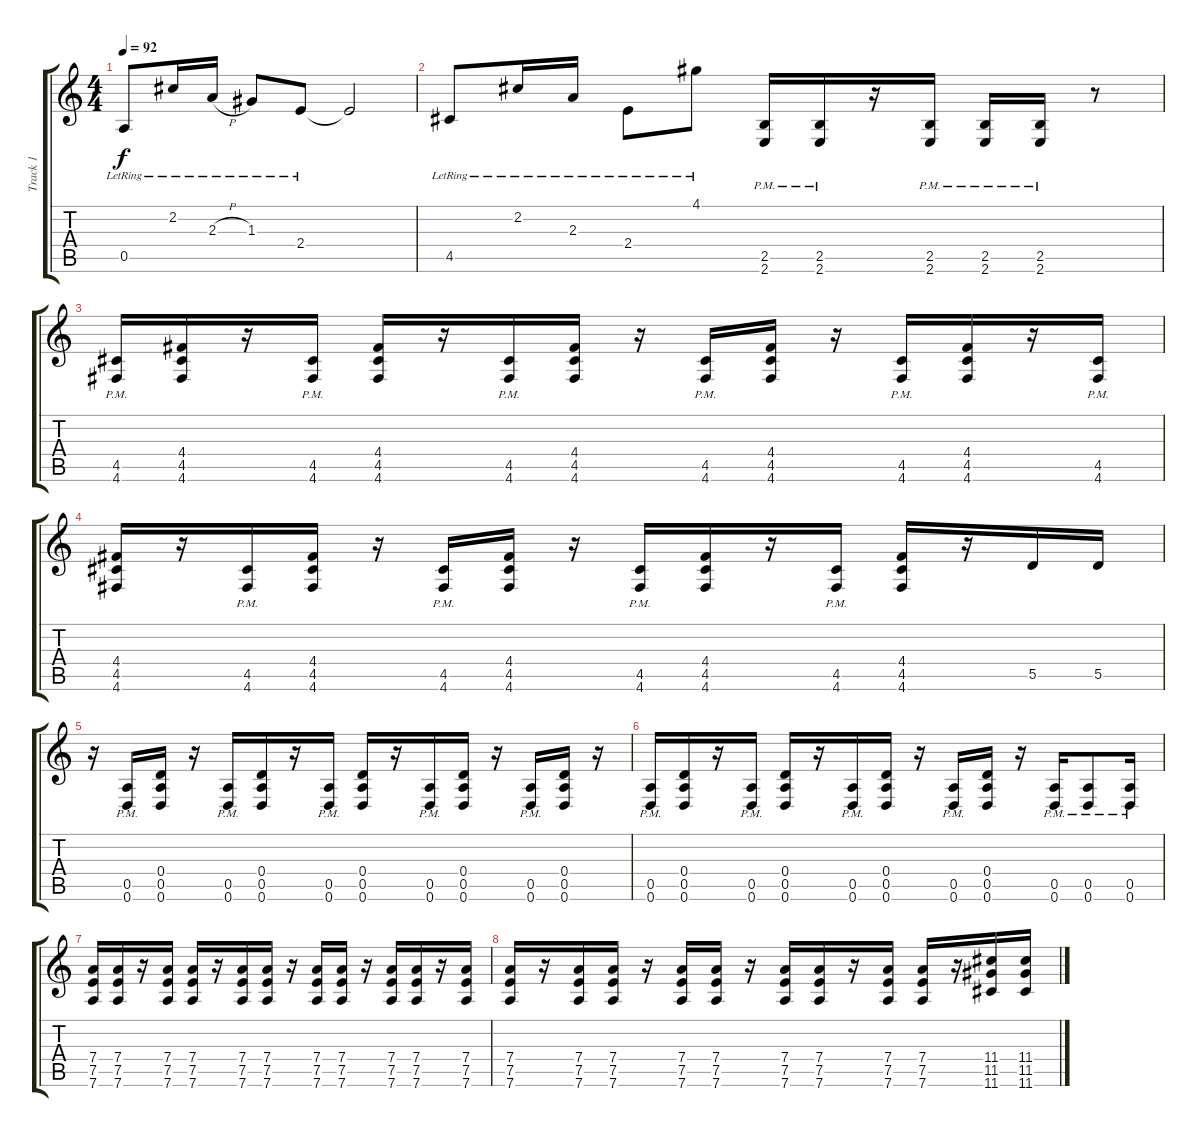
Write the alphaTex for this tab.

\track ("Track 1" "Track 1") {instrument distortionguitar}
\staff {score tabs}
\tuning (E4 B3 G3 D3 A2 D2) {hide}
\ts (4 4)
\tempo 92
\clef g2
\ks c
0.5{lr}.8{dy f} 2.2{lr}.16 2.3{h lr}.16 1.3{lr}.8 2.4{lr}.8 2.4{t}.2 |
4.5{lr}.8 2.2{lr}.16 2.3{lr}.16 2.4{lr}.8 4.1{lr}.8 (2.5{pm} 2.6{pm}).16{instrument distortionguitar} (2.5{pm} 2.6{pm}).16 r.16 (2.5{pm} 2.6{pm}).16 (2.5{pm} 2.6{pm}).16 (2.5{pm} 2.6{pm}).16 r.8 |
(4.5{pm} 4.6{pm}).16 (4.4 4.5 4.6).16 r.16 (4.5{pm} 4.6{pm}).16 (4.4 4.5 4.6).16 r.16 (4.5{pm} 4.6{pm}).16 (4.4 4.5 4.6).16 r.16 (4.5{pm} 4.6{pm}).16 (4.4 4.5 4.6).16 r.16 (4.5{pm} 4.6{pm}).16 (4.4 4.5 4.6).16 r.16 (4.5{pm} 4.6{pm}).16 |
(4.4 4.5 4.6).16 r.16 (4.5{pm} 4.6{pm}).16 (4.4 4.5 4.6).16 r.16 (4.5{pm} 4.6{pm}).16 (4.4 4.5 4.6).16 r.16 (4.5{pm} 4.6{pm}).16 (4.4 4.5 4.6).16 r.16 (4.5{pm} 4.6{pm}).16 (4.4 4.5 4.6).16 r.16 5.5.16 5.5.16 |
r.16 (0.5{pm} 0.6{pm}).16 (0.4 0.5 0.6).16 r.16 (0.5{pm} 0.6{pm}).16 (0.4 0.5 0.6).16 r.16 (0.5{pm} 0.6{pm}).16 (0.4 0.5 0.6).16 r.16 (0.5{pm} 0.6{pm}).16 (0.4 0.5 0.6).16 r.16 (0.5{pm} 0.6{pm}).16 (0.4 0.5 0.6).16 r.16 |
(0.5{pm} 0.6{pm}).16 (0.4 0.5 0.6).16 r.16 (0.5{pm} 0.6{pm}).16 (0.4 0.5 0.6).16 r.16 (0.5{pm} 0.6{pm}).16 (0.4 0.5 0.6).16 r.16 (0.5{pm} 0.6{pm}).16 (0.4 0.5 0.6).16 r.16 (0.5{pm} 0.6{pm}).16 (0.5{pm} 0.6{pm}).8 (0.5{pm} 0.6{pm}).16 |
(7.4 7.5 7.6).16 (7.4 7.5 7.6).16 r.16 (7.4 7.5 7.6).16 (7.4 7.5 7.6).16 r.16 (7.4 7.5 7.6).16 (7.4 7.5 7.6).16 r.16 (7.4 7.5 7.6).16 (7.4 7.5 7.6).16 r.16 (7.4 7.5 7.6).16 (7.4 7.5 7.6).16 r.16 (7.4 7.5 7.6).16 |
(7.4 7.5 7.6).16 r.16 (7.4 7.5 7.6).16 (7.4 7.5 7.6).16 r.16 (7.4 7.5 7.6).16 (7.4 7.5 7.6).16 r.16 (7.4 7.5 7.6).16 (7.4 7.5 7.6).16 r.16 (7.4 7.5 7.6).16 (7.4 7.5 7.6).16 r.16 (11.4 11.5 11.6).16 (11.4 11.5 11.6).16
